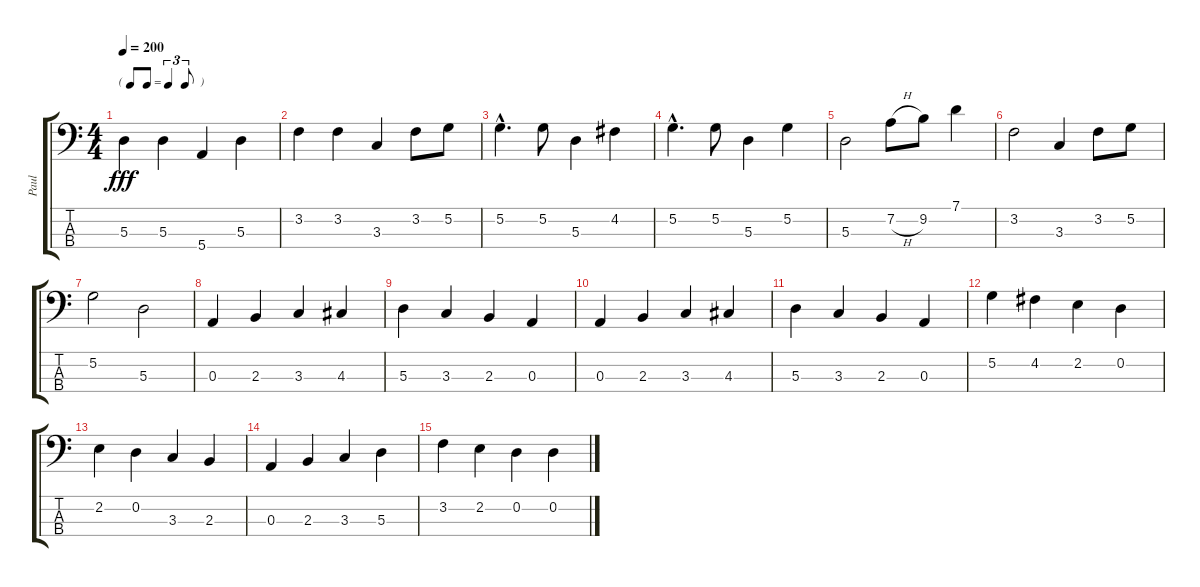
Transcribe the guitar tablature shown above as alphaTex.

\track ("Paul" "Paul") {instrument electricbasspick}
\staff {score tabs}
\tuning (G2 D2 A1 E1) {hide}
\ts (4 4)
\tf triplet8th
\tempo 200
\clef f4
\ks c
5.3.4{dy fff} 5.3.4 5.4.4 5.3.4 |
3.2.4 3.2.4 3.3.4 3.2.8 5.2.8 |
5.2{hac}.4{d} 5.2.8 5.3.4 4.2.4 |
5.2{hac}.4{d} 5.2.8 5.3.4 5.2.4 |
5.3.2 7.2{h}.8 9.2.8 7.1.4 |
3.2.2 3.3.4 3.2.8 5.2.8 |
5.2.2 5.3.2 |
0.3.4{volume 9} 2.3.4 3.3.4 4.3.4 |
5.3.4 3.3.4 2.3.4 0.3.4 |
0.3.4{volume 7} 2.3.4 3.3.4 4.3.4 |
5.3.4 3.3.4 2.3.4 0.3.4 |
5.2.4{volume 5} 4.2.4 2.2.4 0.2.4 |
2.2.4 0.2.4 3.3.4 2.3.4 |
0.3.4{volume 3} 2.3.4 3.3.4 5.3.4 |
3.2.4 2.2.4 0.2.4 0.2.4
